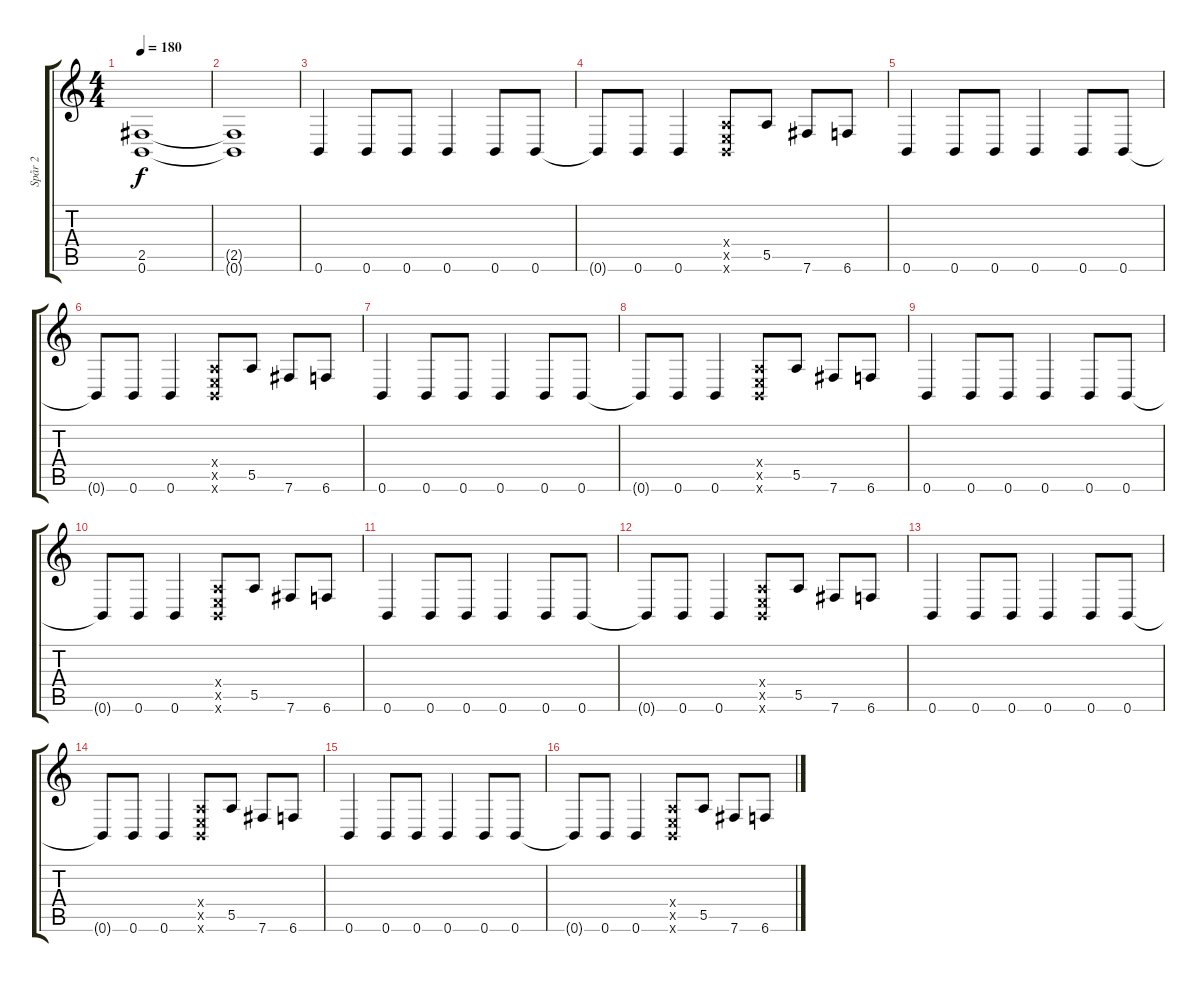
\track ("Spår 2" "Spår 2") {instrument distortionguitar}
\staff {score tabs}
\tuning (B3 Gb3 D3 A2 E2 B1) {hide}
\ts (4 4)
\tempo 180
\clef g2
\ks c
(2.5{t} 0.6{t}).1{dy f} |
(2.5{t} 0.6{t}).1 |
0.6.4 0.6.8 0.6.8 0.6.4 0.6.8 0.6.8 |
0.6{t}.8 0.6.8 0.6.4 (0.4{x} 0.5{x} 0.6{x}).8 5.5.8 7.6.8 6.6.8 |
0.6.4 0.6.8 0.6.8 0.6.4 0.6.8 0.6.8 |
0.6{t}.8 0.6.8 0.6.4 (0.4{x} 0.5{x} 0.6{x}).8 5.5.8 7.6.8 6.6.8 |
0.6.4 0.6.8 0.6.8 0.6.4 0.6.8 0.6.8 |
0.6{t}.8 0.6.8 0.6.4 (0.4{x} 0.5{x} 0.6{x}).8 5.5.8 7.6.8 6.6.8 |
0.6.4 0.6.8 0.6.8 0.6.4 0.6.8 0.6.8 |
0.6{t}.8 0.6.8 0.6.4 (0.4{x} 0.5{x} 0.6{x}).8 5.5.8 7.6.8 6.6.8 |
0.6.4 0.6.8 0.6.8 0.6.4 0.6.8 0.6.8 |
0.6{t}.8 0.6.8 0.6.4 (0.4{x} 0.5{x} 0.6{x}).8 5.5.8 7.6.8 6.6.8 |
0.6.4 0.6.8 0.6.8 0.6.4 0.6.8 0.6.8 |
0.6{t}.8 0.6.8 0.6.4 (0.4{x} 0.5{x} 0.6{x}).8 5.5.8 7.6.8 6.6.8 |
0.6.4 0.6.8 0.6.8 0.6.4 0.6.8 0.6.8 |
0.6{t}.8 0.6.8 0.6.4 (0.4{x} 0.5{x} 0.6{x}).8 5.5.8 7.6.8 6.6.8
